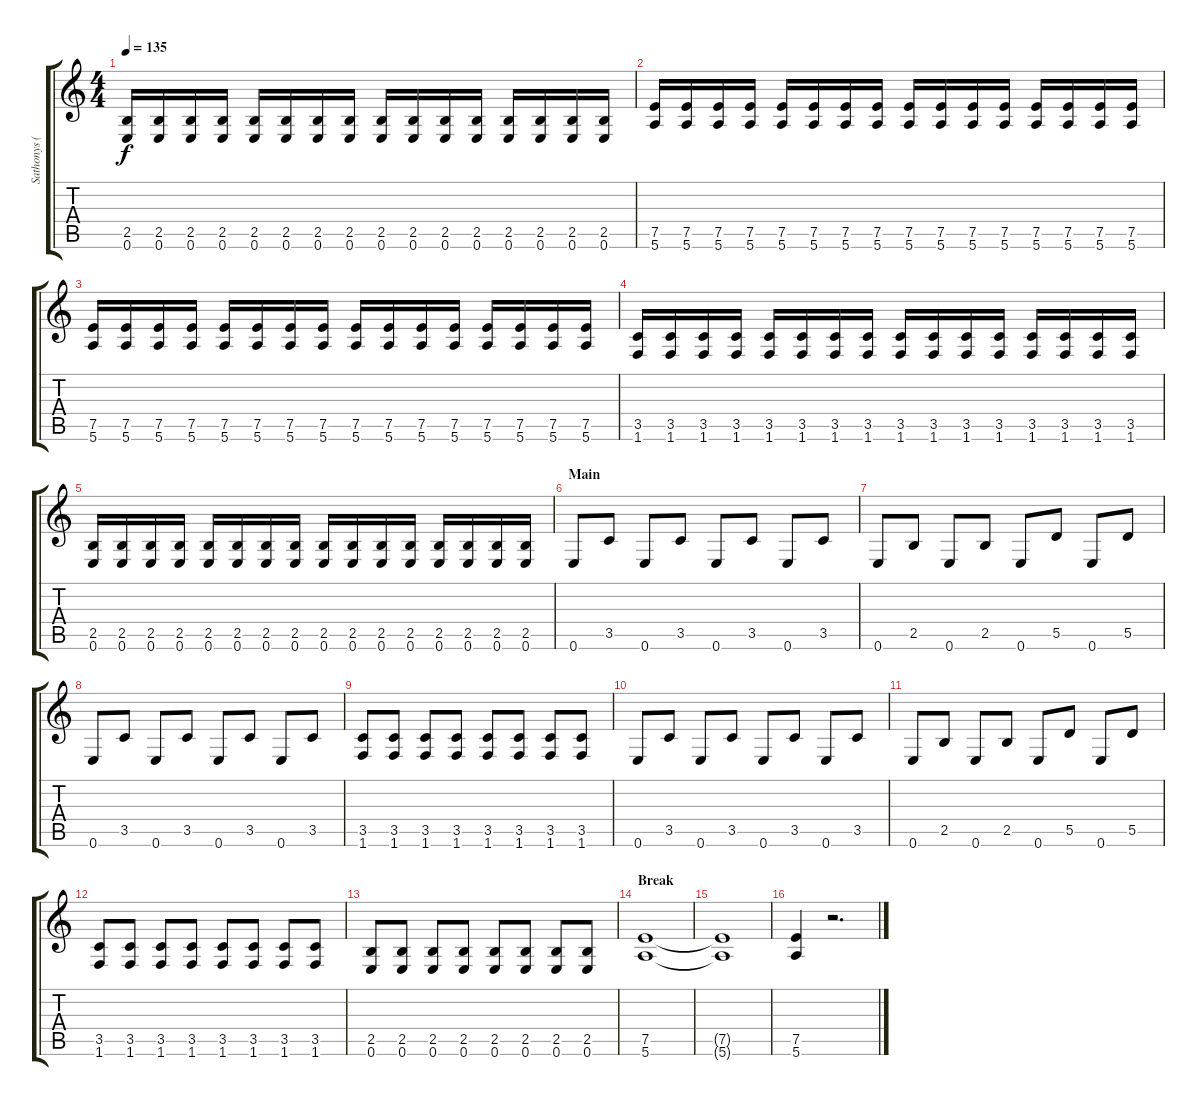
\track ("Sathonys (Guitar)" "Sathonys (") {instrument overdrivenguitar}
\staff {score tabs}
\tuning (E4 B3 G3 D3 A2 E2) {hide}
\ts (4 4)
\tempo 135
\clef g2
\ks c
(2.5 0.6).16{dy f} (2.5 0.6).16 (2.5 0.6).16 (2.5 0.6).16 (2.5 0.6).16 (2.5 0.6).16 (2.5 0.6).16 (2.5 0.6).16 (2.5 0.6).16 (2.5 0.6).16 (2.5 0.6).16 (2.5 0.6).16 (2.5 0.6).16 (2.5 0.6).16 (2.5 0.6).16 (2.5 0.6).16 |
(7.5 5.6).16 (7.5 5.6).16 (7.5 5.6).16 (7.5 5.6).16 (7.5 5.6).16 (7.5 5.6).16 (7.5 5.6).16 (7.5 5.6).16 (7.5 5.6).16 (7.5 5.6).16 (7.5 5.6).16 (7.5 5.6).16 (7.5 5.6).16 (7.5 5.6).16 (7.5 5.6).16 (7.5 5.6).16 |
(7.5 5.6).16 (7.5 5.6).16 (7.5 5.6).16 (7.5 5.6).16 (7.5 5.6).16 (7.5 5.6).16 (7.5 5.6).16 (7.5 5.6).16 (7.5 5.6).16 (7.5 5.6).16 (7.5 5.6).16 (7.5 5.6).16 (7.5 5.6).16 (7.5 5.6).16 (7.5 5.6).16 (7.5 5.6).16 |
(3.5 1.6).16 (3.5 1.6).16 (3.5 1.6).16 (3.5 1.6).16 (3.5 1.6).16 (3.5 1.6).16 (3.5 1.6).16 (3.5 1.6).16 (3.5 1.6).16 (3.5 1.6).16 (3.5 1.6).16 (3.5 1.6).16 (3.5 1.6).16 (3.5 1.6).16 (3.5 1.6).16 (3.5 1.6).16 |
(2.5 0.6).16 (2.5 0.6).16 (2.5 0.6).16 (2.5 0.6).16 (2.5 0.6).16 (2.5 0.6).16 (2.5 0.6).16 (2.5 0.6).16 (2.5 0.6).16 (2.5 0.6).16 (2.5 0.6).16 (2.5 0.6).16 (2.5 0.6).16 (2.5 0.6).16 (2.5 0.6).16 (2.5 0.6).16 |
\section ("" "Main")
0.6.8 3.5.8 0.6.8 3.5.8 0.6.8 3.5.8 0.6.8 3.5.8 |
0.6.8 2.5.8 0.6.8 2.5.8 0.6.8 5.5.8 0.6.8 5.5.8 |
0.6.8 3.5.8 0.6.8 3.5.8 0.6.8 3.5.8 0.6.8 3.5.8 |
(3.5 1.6).8 (3.5 1.6).8 (3.5 1.6).8 (3.5 1.6).8 (3.5 1.6).8 (3.5 1.6).8 (3.5 1.6).8 (3.5 1.6).8 |
0.6.8 3.5.8 0.6.8 3.5.8 0.6.8 3.5.8 0.6.8 3.5.8 |
0.6.8 2.5.8 0.6.8 2.5.8 0.6.8 5.5.8 0.6.8 5.5.8 |
(3.5 1.6).8 (3.5 1.6).8 (3.5 1.6).8 (3.5 1.6).8 (3.5 1.6).8 (3.5 1.6).8 (3.5 1.6).8 (3.5 1.6).8 |
(2.5 0.6).8 (2.5 0.6).8 (2.5 0.6).8 (2.5 0.6).8 (2.5 0.6).8 (2.5 0.6).8 (2.5 0.6).8 (2.5 0.6).8 |
\section ("" "Break")
(7.5 5.6).1 |
(7.5{t} 5.6{t}).1 |
(7.5 5.6).4 r.2{d}
